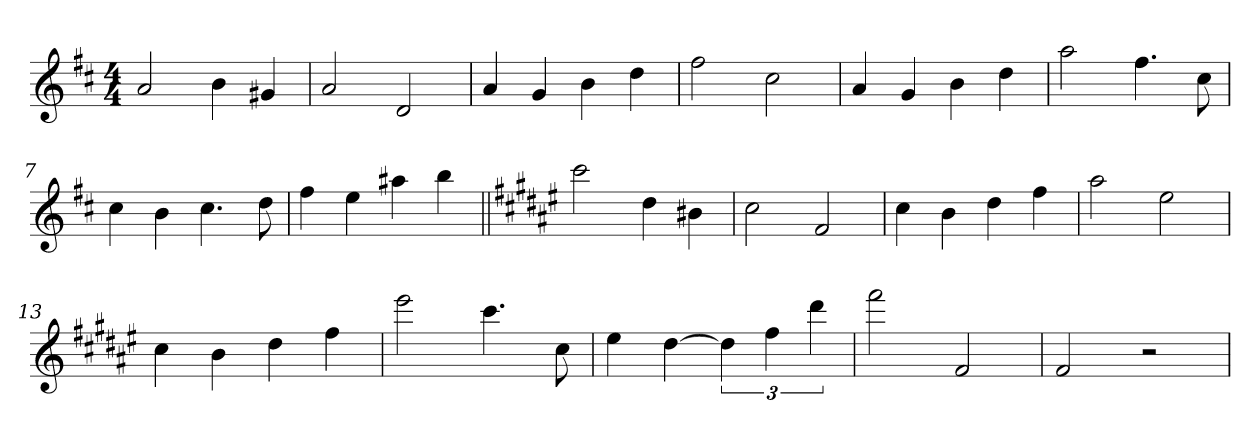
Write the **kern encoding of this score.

**kern
*part1
*staff1
*clefG2
*k[f#c#]
*D:
*M4/4
*MM100
=1
2a
4b
4g#X
=2
2a
2d
=3
4a
4g
4b
4dd
=4
2ff#
2cc#
=5
4a
4g
4b
4dd
=6
2aa
4.ff#
8cc#
=7
4cc#
4b
4.cc#
8dd
=8
4ff#
4ee
4aa#X
4bb
=9||
*k[f#c#g#d#a#e#]
*F#:
2ccc#
4dd#
4b#X
=10
2cc#
2f#
=11
4cc#
4b
4dd#
4ff#
=12
2aa#
2ee#
=13
4cc#
4b
4dd#
4ff#
=14
2eee#
4.ccc#
8cc#
=15
4ee#
[4dd#
6dd#]
6ff#
6ddd#
=16
2fff#
2f#
=17
2f#
2r
=
*-
